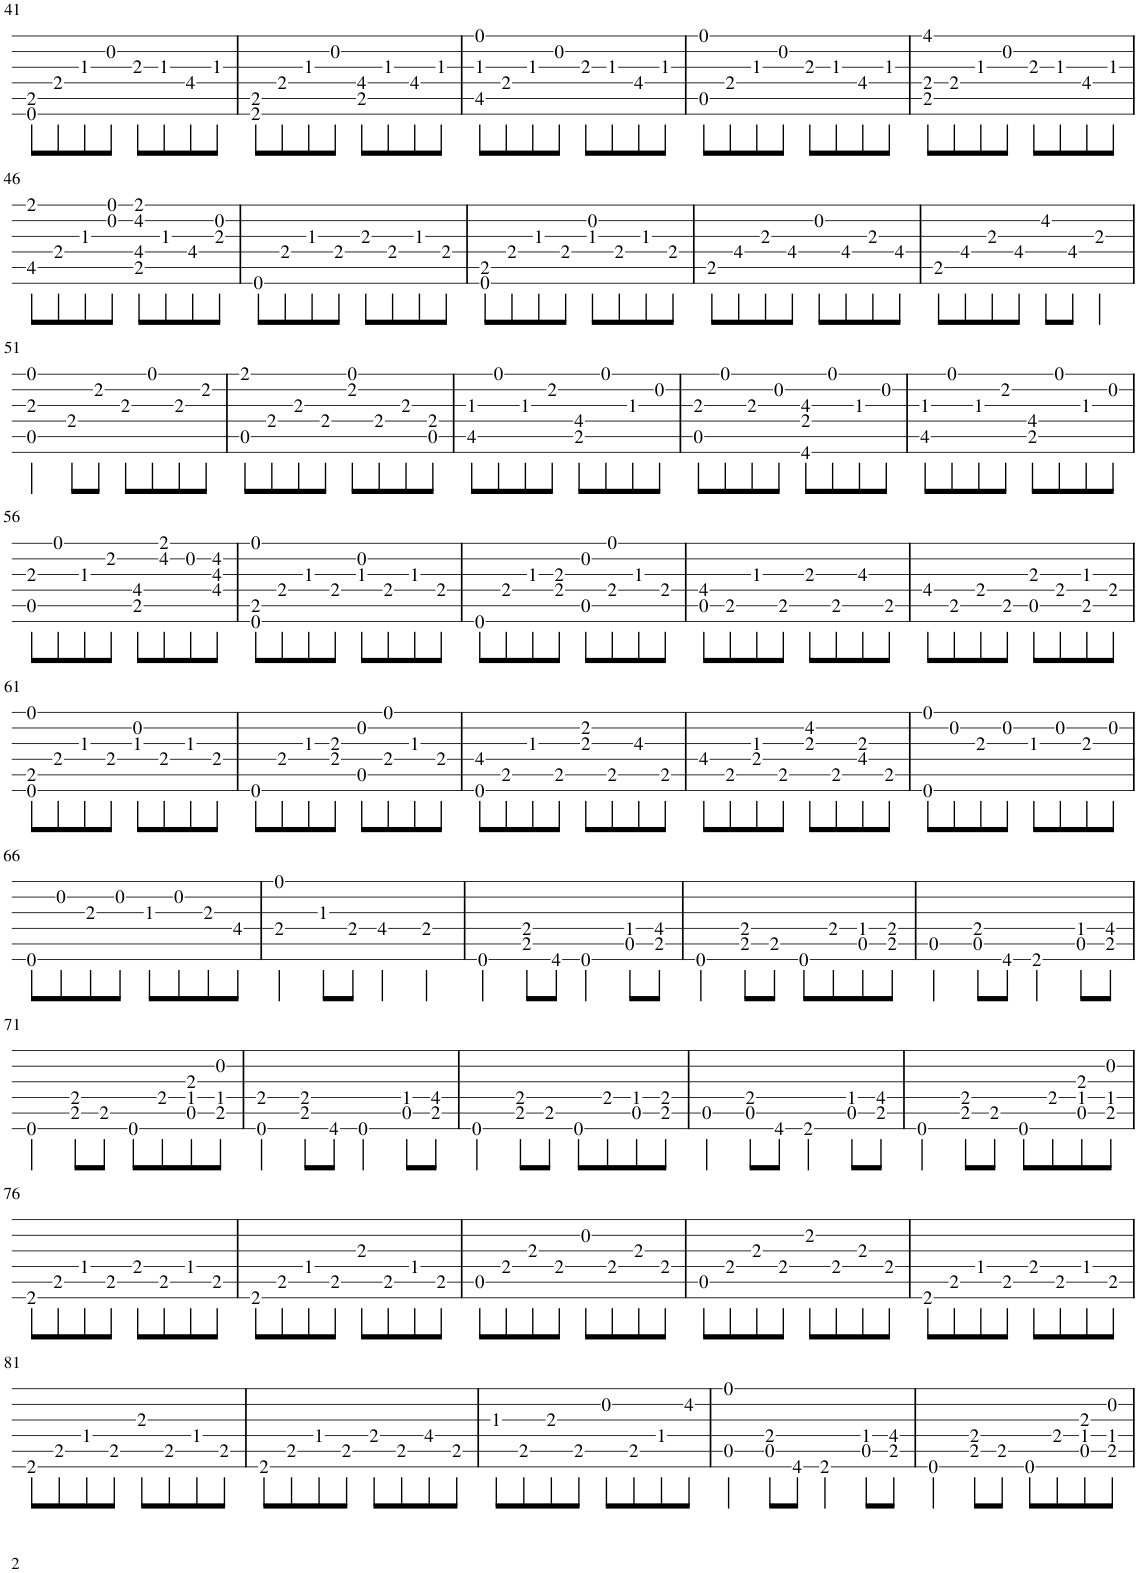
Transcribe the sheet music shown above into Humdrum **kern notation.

**kern
*part1
*staff1
*I"Acoustic Guitar
*I'Guit.
!!LO:PB:g=z
*
*k[f#c#g#d#]
*M4/4
=41
8EE\ 8BB\L
8E\
8G#\
8B\J
8A\L
8G#\
8F#\
8G#\J
=42
8FF#\ 8BB\L
8E\
8G#\
8B\J
8BB\ 8F#\L
8G#\
8F#\
8G#\J
=43
8C#\ 8G#\ 8e\L
8E\
8G#\
8B\J
8A\L
8G#\
8F#\
8G#\J
=44
8AA\ 8e\L
8E\
8G#\
8B\J
8A\L
8G#\
8F#\
8G#\J
=45
8BB\ 8E\ 8g#\L
8E\
8G#\
8B\J
8A\L
8G#\
8F#\
8G#\J
!!LO:LB:g=z
=46
8C#\ 8f#\L
8E\
8G#\
8B\ 8e\J
8BB\ 8F#\ 8d#\ 8f#\L
8G#\
8F#\
8A\ 8B\J
=47
8EE\L
8E\
8G#\
8E\J
8A\L
8E\
8G#\
8E\J
=48
8EE\ 8BB\L
8E\
8G#\
8E\J
8G#\ 8B\L
8E\
8G#\
8E\J
=49
8BB\L
8F#\
8A\
8F#\J
8B\L
8F#\
8A\
8F#\J
=50
8BB\L
8F#\
8A\
8F#\J
8d#\L
8F#\J
4A\
!!LO:LB:g=z
=51
4AA\ 4A\ 4e\
8E\L
8c#\J
8A\L
8e\
8A\
8c#\J
=52
8AA\ 8f#\L
8E\
8A\
8E\J
8c#\ 8e\L
8E\
8A\
8AA\ 8E\J
=53
8C#\ 8G#\L
8e\
8G#\
8c#\J
8BB\ 8F#\L
8e\
8G#\
8B\J
=54
8AA\ 8A\L
8e\
8A\
8B\J
8AA-\ 8E\ 8B\L
8e\
8G#\
8B\J
=55
8C#\ 8G#\L
8e\
8G#\
8c#\J
8BB\ 8F#\L
8e\
8G#\
8B\J
!!LO:LB:g=z
=56
8AA\ 8A\L
8e\
8G#\
8c#\J
8BB\ 8F#\L
8d#\ 8f#\
8B\
8F#\ 8B\ 8d#\J
=57
8EE\ 8BB\ 8e\L
8E\
8G#\
8E\J
8G#\ 8B\L
8E\
8G#\
8E\J
=58
8EE\L
8E\
8G#\
8E\ 8A\J
8AA\ 8B\L
8E\ 8e\
8G#\
8E\J
=59
8AA\ 8F#\L
8BB\
8G#\
8BB\J
8A\L
8BB\
8B\
8BB\J
=60
8F#\L
8BB\
8E\
8BB\J
8AA\ 8A\L
8E\
8BB\ 8A-\
8E\J
!!LO:LB:g=z
=61
8EE\ 8BB\ 8e\L
8E\
8G#\
8E\J
8G#\ 8B\L
8E\
8G#\
8E\J
=62
8EE\L
8E\
8G#\
8E\ 8A\J
8AA\ 8B\L
8E\ 8e\
8G#\
8E\J
=63
8EE\ 8F#\L
8BB\
8G#\
8BB\J
8A\ 8c#\L
8BB\
8B\
8BB\J
=64
8F#\L
8BB\
8E\ 8G#\
8BB\J
8A\ 8e-\L
8BB\
8F#\ 8A\
8BB\J
=65
8EE\ 8e\L
8B\
8A\
8B\J
8G#\L
8B\
8A\
8B\J
!!LO:LB:g=z
=66
8EE\L
8B\
8A\
8B\J
8G#\L
8B\
8A\
8F#\J
=67
4E\ 4e\
8G#\L
8E\J
4F#\
4E\
=68
4EE\
8BB\ 8E\L
8GG#\J
4EE\
8AA\ 8D#\L
8BB\ 8F#\J
=69
4EE\
8BB\ 8E\L
8BB\J
8EE\L
8E\
8AA\ 8D#\
8BB\ 8E\J
=70
4AA\
8AA\ 8E\L
8GG#\J
4FF#\
8AA\ 8D#\L
8BB\ 8F#\J
!!LO:LB:g=z
=71
4EE\
8BB\ 8E\L
8BB\J
8EE\L
8E\
8AA\ 8D#\ 8A\
8BB\ 8D#\ 8B\J
=72
4EE\ 4E\
8BB\ 8E\L
8GG#\J
4EE\
8AA\ 8D#\L
8BB\ 8F#\J
=73
4EE\
8BB\ 8E\L
8BB\J
8EE\L
8E\
8AA\ 8D#\
8BB\ 8E\J
=74
4AA\
8AA\ 8E\L
8GG#\J
4FF#\
8AA\ 8D#\L
8BB\ 8F#\J
=75
4EE\
8BB\ 8E\L
8BB\J
8EE\L
8E\
8AA\ 8D#\ 8A\
8BB\ 8D#\ 8B\J
!!LO:LB:g=z
=76
8FF#\L
8BB\
8D#\
8BB\J
8E\L
8BB\
8D#\
8BB\J
=77
8FF#\L
8BB\
8D#\
8BB\J
8A\L
8BB\
8D#\
8BB\J
=78
8AA\L
8E\
8A\
8E\J
8B\L
8E\
8A\
8E\J
=79
8AA\L
8E\
8A\
8E\J
8c#\L
8E\
8A\
8E\J
=80
8FF#\L
8BB\
8D#\
8BB\J
8E\L
8BB\
8D#\
8BB\J
!!LO:LB:g=z
=81
8FF#\L
8BB\
8D#\
8BB\J
8A\L
8BB\
8D#\
8BB\J
=82
8FF#\L
8BB\
8D#\
8BB\J
8E\L
8BB\
8F#\
8BB\J
=83
8G#\L
8BB\
8A\
8BB\J
8B\L
8BB\
8D#\
8d#\J
=84
4AA\ 4e\
8AA\ 8E\L
8GG#\J
4FF#\
8AA\ 8D#\L
8BB\ 8F#\J
=85
4EE\
8BB\ 8E\L
8BB\J
8EE\L
8E\
8AA\ 8D#\ 8A\
8BB\ 8D#\ 8B\J
=
*-
